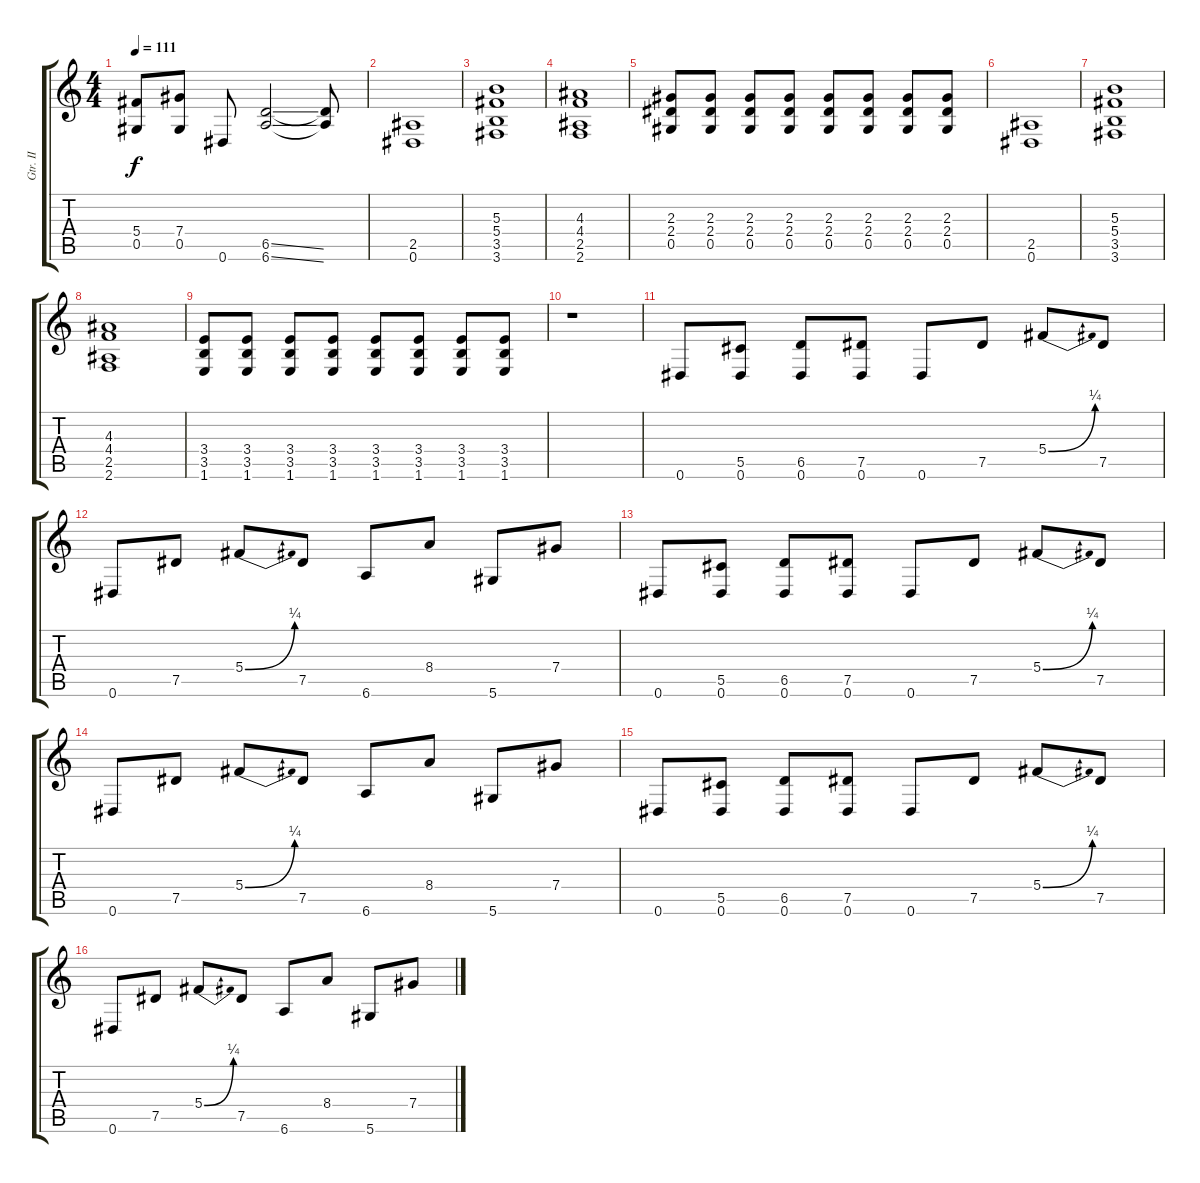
\track ("Gtr. II" "Gtr. II") {instrument distortionguitar}
\staff {score tabs}
\tuning (Eb4 Bb3 Gb3 Db3 Ab2 Eb2) {hide}
\ts (4 4)
\tempo 111
\clef g2
\ks c
(5.4{t} 0.5{t}).8{dy f} (7.4 0.5).8 0.6.8 (6.5{ss} 6.6{ss}).2 (6.5{t} 6.6{t}).8 |
(2.5 0.6).1 |
(5.3 5.4 3.5 3.6).1 |
(4.3 4.4 2.5 2.6).1 |
(2.3 2.4 0.5).8 (2.3 2.4 0.5).8 (2.3 2.4 0.5).8 (2.3 2.4 0.5).8 (2.3 2.4 0.5).8 (2.3 2.4 0.5).8 (2.3 2.4 0.5).8 (2.3 2.4 0.5).8 |
(2.5 0.6).1 |
(5.3 5.4 3.5 3.6).1 |
(4.3 4.4 2.5 2.6).1 |
(3.4 3.5 1.6).8 (3.4 3.5 1.6).8 (3.4 3.5 1.6).8 (3.4 3.5 1.6).8 (3.4 3.5 1.6).8 (3.4 3.5 1.6).8 (3.4 3.5 1.6).8 (3.4 3.5 1.6).8 |
r.1 |
0.6.8 (5.5 0.6).8 (6.5 0.6).8 (7.5 0.6).8 0.6.8 7.5.8 5.4{be (bend 0 0 60 1)}.8 7.5.8 |
0.6.8 7.5.8 5.4{be (bend 0 0 60 1)}.8 7.5.8 6.6.8 8.4.8 5.6.8 7.4.8 |
0.6.8 (5.5 0.6).8 (6.5 0.6).8 (7.5 0.6).8 0.6.8 7.5.8 5.4{be (bend 0 0 60 1)}.8 7.5.8 |
0.6.8 7.5.8 5.4{be (bend 0 0 60 1)}.8 7.5.8 6.6.8 8.4.8 5.6.8 7.4.8 |
0.6.8 (5.5 0.6).8 (6.5 0.6).8 (7.5 0.6).8 0.6.8 7.5.8 5.4{be (bend 0 0 60 1)}.8 7.5.8 |
0.6.8 7.5.8 5.4{be (bend 0 0 60 1)}.8 7.5.8 6.6.8 8.4.8 5.6.8 7.4.8
